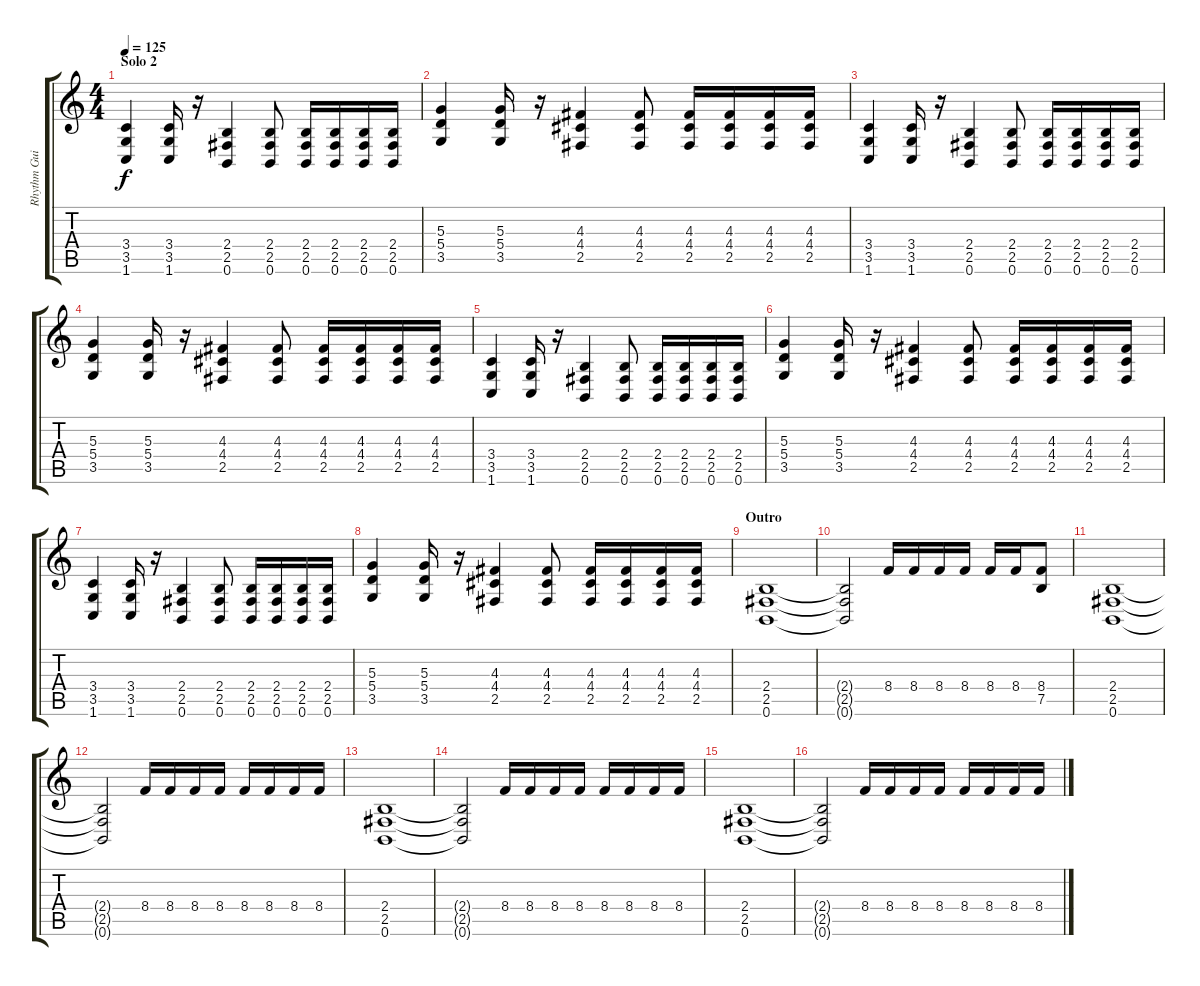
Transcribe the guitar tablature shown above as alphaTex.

\track ("Rhythm Guitar" "Rhythm Gui") {instrument distortionguitar}
\staff {score tabs}
\tuning (B3 Gb3 D3 A2 E2 B1) {hide}
\ts (4 4)
\section ("" "Solo 2")
\tempo 125
\clef g2
\ks c
(3.4 3.5 1.6).4{dy f} (3.4 3.5 1.6).16 r.16 (2.4 2.5 0.6).4 (2.4 2.5 0.6).8 (2.4 2.5 0.6).16 (2.4 2.5 0.6).16 (2.4 2.5 0.6).16 (2.4 2.5 0.6).16 |
(5.3 5.4 3.5).4 (5.3 5.4 3.5).16 r.16 (4.3 4.4 2.5).4 (4.3 4.4 2.5).8 (4.3 4.4 2.5).16 (4.3 4.4 2.5).16 (4.3 4.4 2.5).16 (4.3 4.4 2.5).16 |
(3.4 3.5 1.6).4 (3.4 3.5 1.6).16 r.16 (2.4 2.5 0.6).4 (2.4 2.5 0.6).8 (2.4 2.5 0.6).16 (2.4 2.5 0.6).16 (2.4 2.5 0.6).16 (2.4 2.5 0.6).16 |
(5.3 5.4 3.5).4 (5.3 5.4 3.5).16 r.16 (4.3 4.4 2.5).4 (4.3 4.4 2.5).8 (4.3 4.4 2.5).16 (4.3 4.4 2.5).16 (4.3 4.4 2.5).16 (4.3 4.4 2.5).16 |
(3.4 3.5 1.6).4 (3.4 3.5 1.6).16 r.16 (2.4 2.5 0.6).4 (2.4 2.5 0.6).8 (2.4 2.5 0.6).16 (2.4 2.5 0.6).16 (2.4 2.5 0.6).16 (2.4 2.5 0.6).16 |
(5.3 5.4 3.5).4 (5.3 5.4 3.5).16 r.16 (4.3 4.4 2.5).4 (4.3 4.4 2.5).8 (4.3 4.4 2.5).16 (4.3 4.4 2.5).16 (4.3 4.4 2.5).16 (4.3 4.4 2.5).16 |
(3.4 3.5 1.6).4 (3.4 3.5 1.6).16 r.16 (2.4 2.5 0.6).4 (2.4 2.5 0.6).8 (2.4 2.5 0.6).16 (2.4 2.5 0.6).16 (2.4 2.5 0.6).16 (2.4 2.5 0.6).16 |
(5.3 5.4 3.5).4 (5.3 5.4 3.5).16 r.16 (4.3 4.4 2.5).4 (4.3 4.4 2.5).8 (4.3 4.4 2.5).16 (4.3 4.4 2.5).16 (4.3 4.4 2.5).16 (4.3 4.4 2.5).16 |
\section ("" "Outro")
(2.4 2.5 0.6).1 |
(2.4{t} 2.5{t} 0.6{t}).2 8.4.16 8.4.16 8.4.16 8.4.16 8.4.16 8.4.16 (8.4 7.5).8 |
(2.4 2.5 0.6).1 |
(2.4{t} 2.5{t} 0.6{t}).2 8.4.16 8.4.16 8.4.16 8.4.16 8.4.16 8.4.16 8.4.16 8.4.16 |
(2.4 2.5 0.6).1 |
(2.4{t} 2.5{t} 0.6{t}).2 8.4.16 8.4.16 8.4.16 8.4.16 8.4.16 8.4.16 8.4.16 8.4.16 |
(2.4 2.5 0.6).1 |
(2.4{t} 2.5{t} 0.6{t}).2 8.4.16 8.4.16 8.4.16 8.4.16 8.4.16 8.4.16 8.4.16 8.4.16
